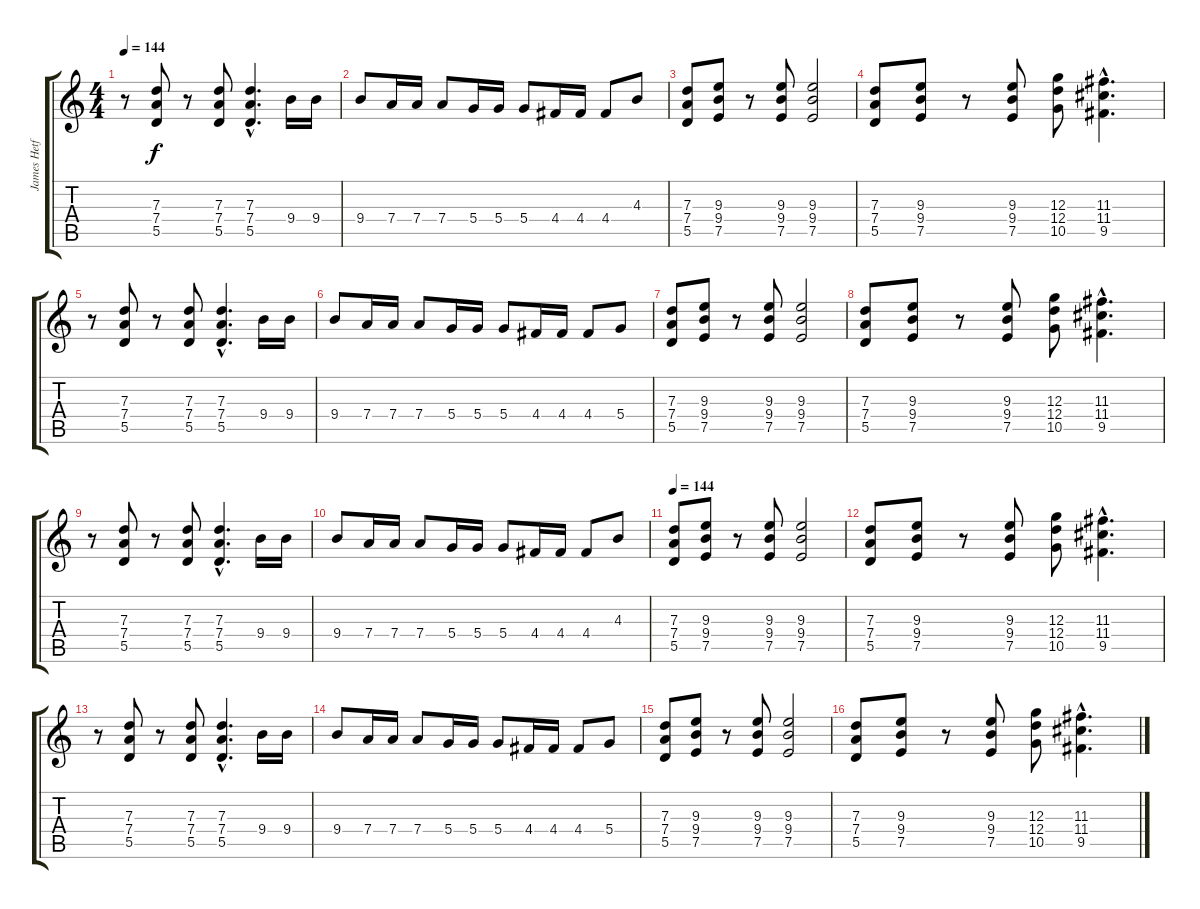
\track ("James Hetfield" "James Hetf") {instrument electricguitarclean}
\staff {score tabs}
\tuning (E4 B3 G3 D3 A2 E2) {hide}
\ts (4 4)
\tempo 144
\clef g2
\ks c
r.8{dy f} (7.3 7.4 5.5).8 r.8 (7.3 7.4 5.5).8 (7.3{hac} 7.4{hac} 5.5{hac}).4{d} 9.4.16 9.4.16 |
9.4.8 7.4.16 7.4.16 7.4.8 5.4.16 5.4.16 5.4.8 4.4.16 4.4.16 4.4.8 4.3.8 |
(7.3 7.4 5.5).8 (9.3 9.4 7.5).8 r.8 (9.3 9.4 7.5).8 (9.3 9.4 7.5).2 |
(7.3 7.4 5.5).8 (9.3 9.4 7.5).8 r.8 (9.3 9.4 7.5).8 (12.3 12.4 10.5).8 (11.3{hac} 11.4{hac} 9.5{hac}).4{d} |
r.8 (7.3 7.4 5.5).8 r.8 (7.3 7.4 5.5).8 (7.3{hac} 7.4{hac} 5.5{hac}).4{d} 9.4.16 9.4.16 |
9.4.8 7.4.16 7.4.16 7.4.8 5.4.16 5.4.16 5.4.8 4.4.16 4.4.16 4.4.8 5.4.8 |
(7.3 7.4 5.5).8 (9.3 9.4 7.5).8 r.8 (9.3 9.4 7.5).8 (9.3 9.4 7.5).2 |
(7.3 7.4 5.5).8 (9.3 9.4 7.5).8 r.8 (9.3 9.4 7.5).8 (12.3 12.4 10.5).8 (11.3{hac} 11.4{hac} 9.5{hac}).4{d} |
r.8 (7.3 7.4 5.5).8 r.8 (7.3 7.4 5.5).8 (7.3{hac} 7.4{hac} 5.5{hac}).4{d} 9.4.16 9.4.16 |
9.4.8 7.4.16 7.4.16 7.4.8 5.4.16 5.4.16 5.4.8 4.4.16 4.4.16 4.4.8 4.3.8 |
\tempo 144
(7.3 7.4 5.5).8 (9.3 9.4 7.5).8 r.8 (9.3 9.4 7.5).8 (9.3 9.4 7.5).2 |
(7.3 7.4 5.5).8 (9.3 9.4 7.5).8 r.8 (9.3 9.4 7.5).8 (12.3 12.4 10.5).8 (11.3{hac} 11.4{hac} 9.5{hac}).4{d} |
r.8 (7.3 7.4 5.5).8 r.8 (7.3 7.4 5.5).8 (7.3{hac} 7.4{hac} 5.5{hac}).4{d} 9.4.16 9.4.16 |
9.4.8 7.4.16 7.4.16 7.4.8 5.4.16 5.4.16 5.4.8 4.4.16 4.4.16 4.4.8 5.4.8 |
(7.3 7.4 5.5).8 (9.3 9.4 7.5).8 r.8 (9.3 9.4 7.5).8 (9.3 9.4 7.5).2 |
(7.3 7.4 5.5).8 (9.3 9.4 7.5).8 r.8 (9.3 9.4 7.5).8 (12.3 12.4 10.5).8 (11.3{hac} 11.4{hac} 9.5{hac}).4{d}
